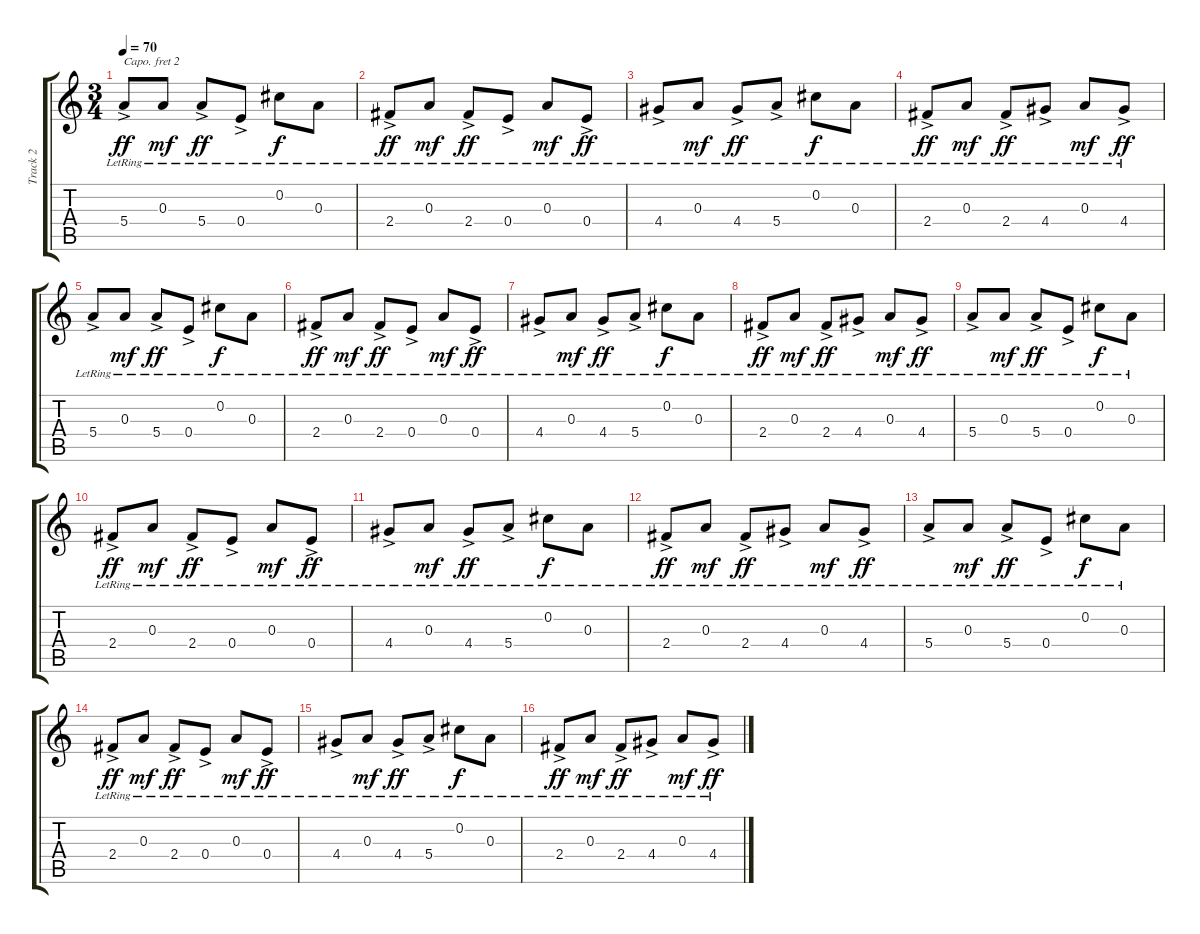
\track ("Track 2" "Track 2") {instrument electricguitarjazz}
\staff {score tabs}
\capo 2
\tuning (E4 B3 G3 D3 A2 E2) {hide}
\ts (3 4)
\tempo 70
\clef g2
\ks c
5.4{ac lr}.8{dy ff} 0.3{lr}.8{dy mf} 5.4{ac lr}.8{dy ff} 0.4{ac lr}.8 0.2{lr}.8{dy f} 0.3{lr}.8 |
2.4{ac lr}.8{dy ff} 0.3{lr}.8{dy mf} 2.4{ac lr}.8{dy ff} 0.4{ac lr}.8 0.3{lr}.8{dy mf} 0.4{ac lr}.8{dy ff} |
4.4{ac lr}.8 0.3{lr}.8{dy mf} 4.4{ac lr}.8{dy ff} 5.4{ac lr}.8 0.2{lr}.8{dy f} 0.3{lr}.8 |
2.4{ac lr}.8{dy ff} 0.3{lr}.8{dy mf} 2.4{ac lr}.8{dy ff} 4.4{ac lr}.8 0.3{lr}.8{dy mf} 4.4{ac lr}.8{dy ff} |
5.4{ac lr}.8 0.3{lr}.8{dy mf} 5.4{ac lr}.8{dy ff} 0.4{ac lr}.8 0.2{lr}.8{dy f} 0.3{lr}.8 |
2.4{ac lr}.8{dy ff} 0.3{lr}.8{dy mf} 2.4{ac lr}.8{dy ff} 0.4{ac lr}.8 0.3{lr}.8{dy mf} 0.4{ac lr}.8{dy ff} |
4.4{ac lr}.8 0.3{lr}.8{dy mf} 4.4{ac lr}.8{dy ff} 5.4{ac lr}.8 0.2{lr}.8{dy f} 0.3{lr}.8 |
2.4{ac lr}.8{dy ff} 0.3{lr}.8{dy mf} 2.4{ac lr}.8{dy ff} 4.4{ac lr}.8 0.3{lr}.8{dy mf} 4.4{ac lr}.8{dy ff} |
5.4{ac lr}.8 0.3{lr}.8{dy mf} 5.4{ac lr}.8{dy ff} 0.4{ac lr}.8 0.2{lr}.8{dy f} 0.3{lr}.8 |
2.4{ac lr}.8{dy ff} 0.3{lr}.8{dy mf} 2.4{ac lr}.8{dy ff} 0.4{ac lr}.8 0.3{lr}.8{dy mf} 0.4{ac lr}.8{dy ff} |
4.4{ac lr}.8 0.3{lr}.8{dy mf} 4.4{ac lr}.8{dy ff} 5.4{ac lr}.8 0.2{lr}.8{dy f} 0.3{lr}.8 |
2.4{ac lr}.8{dy ff} 0.3{lr}.8{dy mf} 2.4{ac lr}.8{dy ff} 4.4{ac lr}.8 0.3{lr}.8{dy mf} 4.4{ac lr}.8{dy ff} |
5.4{ac lr}.8 0.3{lr}.8{dy mf} 5.4{ac lr}.8{dy ff} 0.4{ac lr}.8 0.2{lr}.8{dy f} 0.3{lr}.8 |
2.4{ac lr}.8{dy ff} 0.3{lr}.8{dy mf} 2.4{ac lr}.8{dy ff} 0.4{ac lr}.8 0.3{lr}.8{dy mf} 0.4{ac lr}.8{dy ff} |
4.4{ac lr}.8 0.3{lr}.8{dy mf} 4.4{ac lr}.8{dy ff} 5.4{ac lr}.8 0.2{lr}.8{dy f} 0.3{lr}.8 |
2.4{ac lr}.8{dy ff} 0.3{lr}.8{dy mf} 2.4{ac lr}.8{dy ff} 4.4{ac lr}.8 0.3{lr}.8{dy mf} 4.4{ac lr}.8{dy ff}
